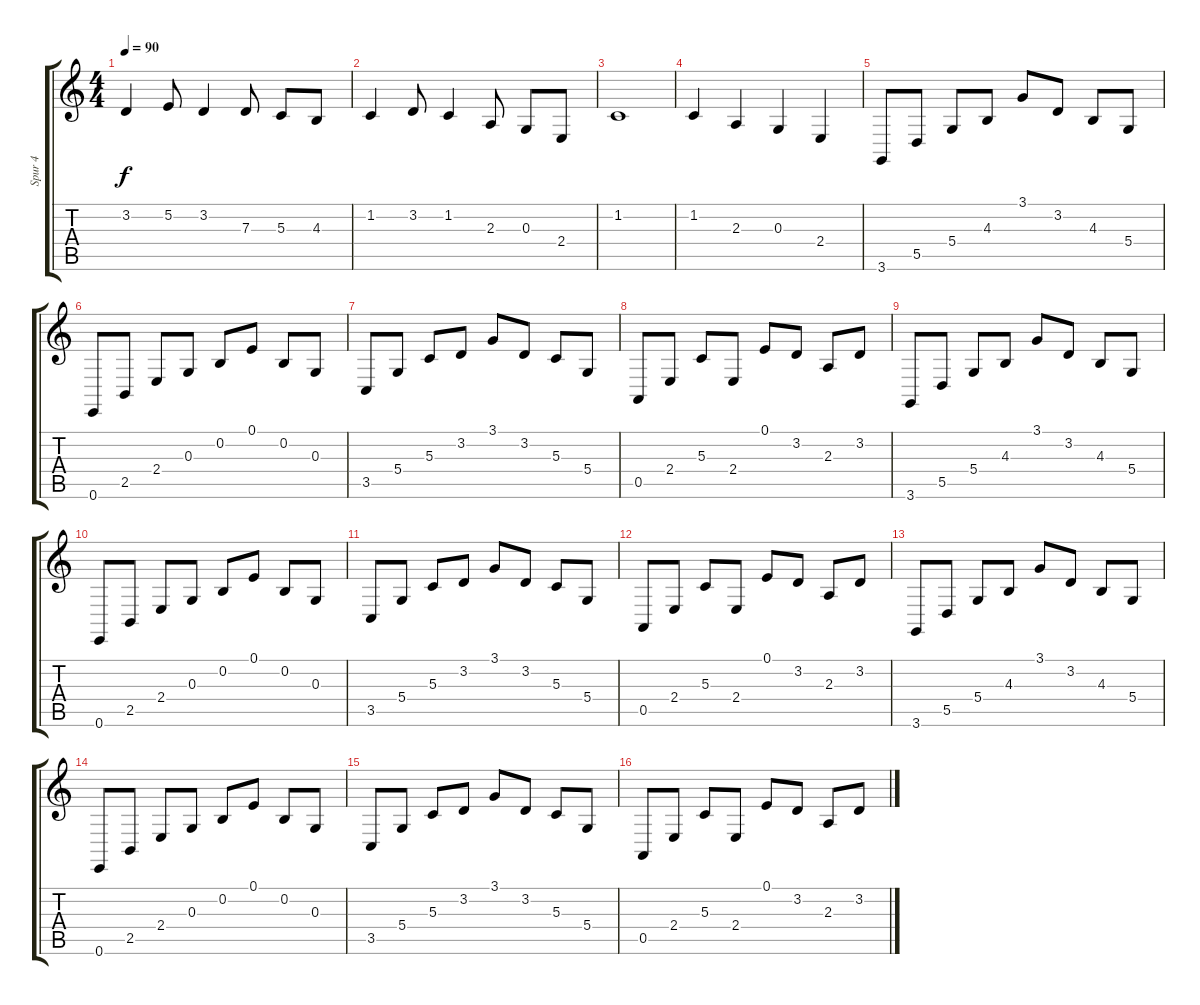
\track ("Spur 4" "Spur 4") {instrument acousticgrandpiano}
\staff {score tabs}
\tuning (E4 B3 G3 D3 A2 E2) {hide}
\ts (4 4)
\tempo 90
\clef g2
\ks c
3.2.4{dy f} 5.2.8 3.2.4 7.3.8 5.3.8 4.3.8 |
1.2.4 3.2.8 1.2.4 2.3.8 0.3.8 2.4.8 |
1.2.1 |
1.2.4 2.3.4 0.3.4 2.4.4 |
3.6.8{instrument brightacousticpiano} 5.5.8 5.4.8 4.3.8 3.1.8 3.2.8 4.3.8 5.4.8 |
0.6.8 2.5.8 2.4.8 0.3.8 0.2.8 0.1.8 0.2.8 0.3.8 |
3.5.8 5.4.8 5.3.8 3.2.8 3.1.8 3.2.8 5.3.8 5.4.8 |
0.5.8 2.4.8 5.3.8 2.4.8 0.1.8 3.2.8 2.3.8 3.2.8 |
3.6.8{instrument brightacousticpiano} 5.5.8 5.4.8 4.3.8 3.1.8 3.2.8 4.3.8 5.4.8 |
0.6.8 2.5.8 2.4.8 0.3.8 0.2.8 0.1.8 0.2.8 0.3.8 |
3.5.8 5.4.8 5.3.8 3.2.8 3.1.8 3.2.8 5.3.8 5.4.8 |
0.5.8 2.4.8 5.3.8 2.4.8 0.1.8 3.2.8 2.3.8 3.2.8 |
3.6.8{instrument brightacousticpiano} 5.5.8 5.4.8 4.3.8 3.1.8 3.2.8 4.3.8 5.4.8 |
0.6.8 2.5.8 2.4.8 0.3.8 0.2.8 0.1.8 0.2.8 0.3.8 |
3.5.8 5.4.8 5.3.8 3.2.8 3.1.8 3.2.8 5.3.8 5.4.8 |
0.5.8 2.4.8 5.3.8 2.4.8 0.1.8 3.2.8 2.3.8 3.2.8
